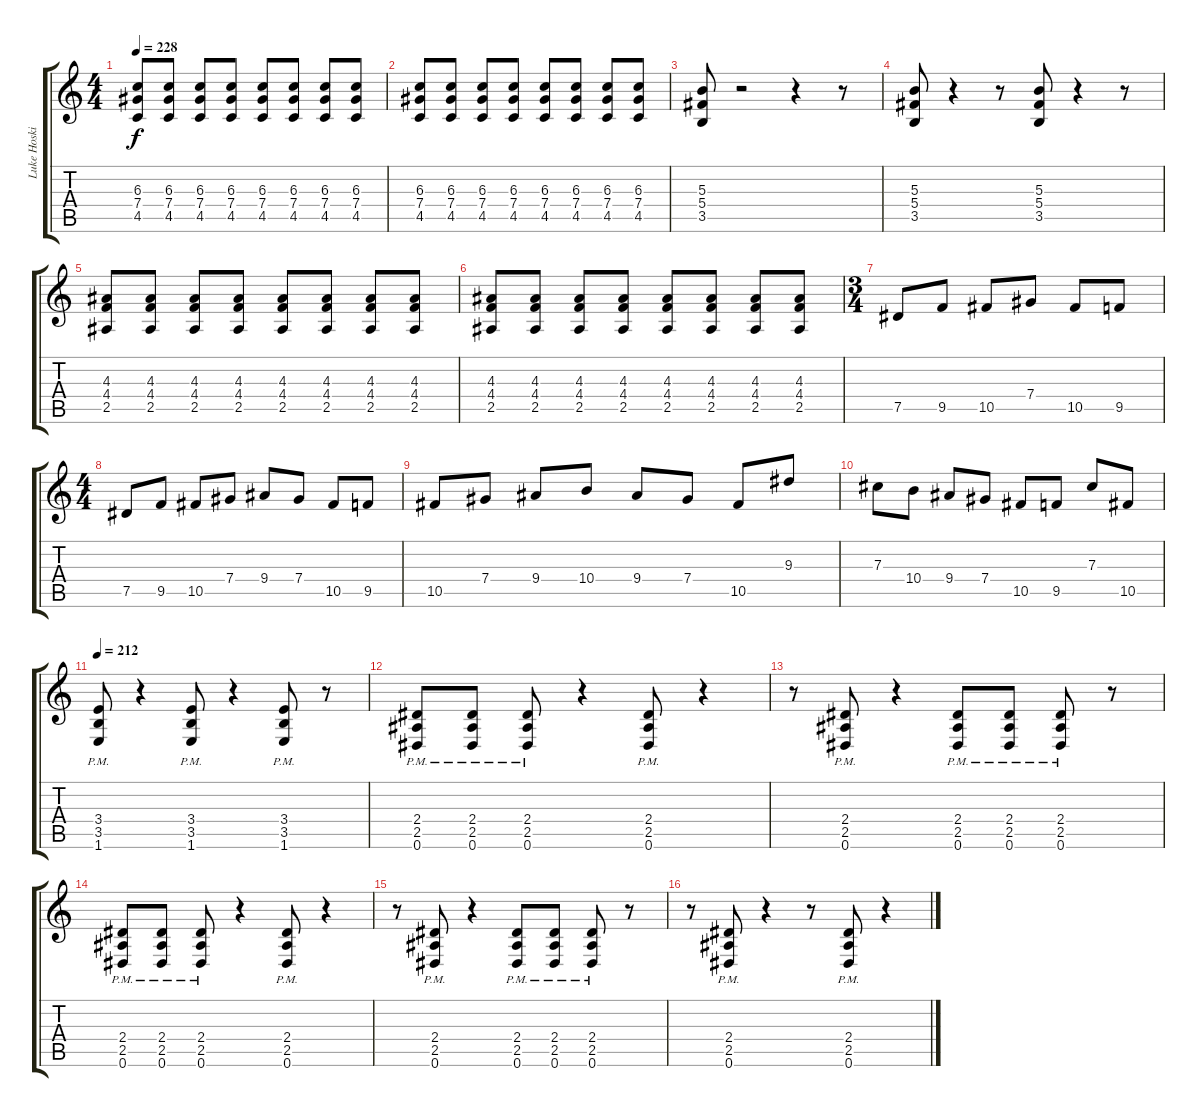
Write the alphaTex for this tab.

\track ("Luke Hoskin" "Luke Hoski") {instrument overdrivenguitar}
\staff {score tabs}
\tuning (Eb4 Bb3 Gb3 Db3 Ab2 Eb2) {hide}
\ts (4 4)
\tempo 228
\clef g2
\ks c
(6.3 7.4 4.5).8{dy f} (6.3 7.4 4.5).8 (6.3 7.4 4.5).8 (6.3 7.4 4.5).8 (6.3 7.4 4.5).8 (6.3 7.4 4.5).8 (6.3 7.4 4.5).8 (6.3 7.4 4.5).8 |
(6.3 7.4 4.5).8 (6.3 7.4 4.5).8 (6.3 7.4 4.5).8 (6.3 7.4 4.5).8 (6.3 7.4 4.5).8 (6.3 7.4 4.5).8 (6.3 7.4 4.5).8 (6.3 7.4 4.5).8 |
(5.3 5.4 3.5).8 r.2 r.4 r.8 |
(5.3 5.4 3.5).8 r.4 r.8 (5.3 5.4 3.5).8 r.4 r.8 |
(4.3 4.4 2.5).8 (4.3 4.4 2.5).8 (4.3 4.4 2.5).8 (4.3 4.4 2.5).8 (4.3 4.4 2.5).8 (4.3 4.4 2.5).8 (4.3 4.4 2.5).8 (4.3 4.4 2.5).8 |
(4.3 4.4 2.5).8 (4.3 4.4 2.5).8 (4.3 4.4 2.5).8 (4.3 4.4 2.5).8 (4.3 4.4 2.5).8 (4.3 4.4 2.5).8 (4.3 4.4 2.5).8 (4.3 4.4 2.5).8 |
\ts (3 4)
7.5.8 9.5.8 10.5.8 7.4.8 10.5.8 9.5.8 |
\ts (4 4)
7.5.8 9.5.8 10.5.8 7.4.8 9.4.8 7.4.8 10.5.8 9.5.8 |
10.5.8 7.4.8 9.4.8 10.4.8 9.4.8 7.4.8 10.5.8 9.3.8 |
7.3.8 10.4.8 9.4.8 7.4.8 10.5.8 9.5.8 7.3.8 10.5.8 |
\tempo 212
(3.4{pm} 3.5{pm} 1.6{pm}).8 r.4 (3.4{pm} 3.5{pm} 1.6{pm}).8 r.4 (3.4{pm} 3.5{pm} 1.6{pm}).8 r.8 |
(2.4{pm} 2.5{pm} 0.6{pm}).8 (2.4{pm} 2.5{pm} 0.6{pm}).8 (2.4{pm} 2.5{pm} 0.6{pm}).8 r.4 (2.4{pm} 2.5{pm} 0.6{pm}).8 r.4 |
r.8 (2.4{pm} 2.5{pm} 0.6{pm}).8 r.4 (2.4{pm} 2.5{pm} 0.6{pm}).8 (2.4{pm} 2.5{pm} 0.6{pm}).8 (2.4{pm} 2.5{pm} 0.6{pm}).8 r.8 |
(2.4{pm} 2.5{pm} 0.6{pm}).8 (2.4{pm} 2.5{pm} 0.6{pm}).8 (2.4{pm} 2.5{pm} 0.6{pm}).8 r.4 (2.4{pm} 2.5{pm} 0.6{pm}).8 r.4 |
r.8 (2.4{pm} 2.5{pm} 0.6{pm}).8 r.4 (2.4{pm} 2.5{pm} 0.6{pm}).8 (2.4{pm} 2.5{pm} 0.6{pm}).8 (2.4{pm} 2.5{pm} 0.6{pm}).8 r.8 |
r.8 (2.4{pm} 2.5{pm} 0.6{pm}).8 r.4 r.8 (2.4{pm} 2.5{pm} 0.6{pm}).8 r.4
